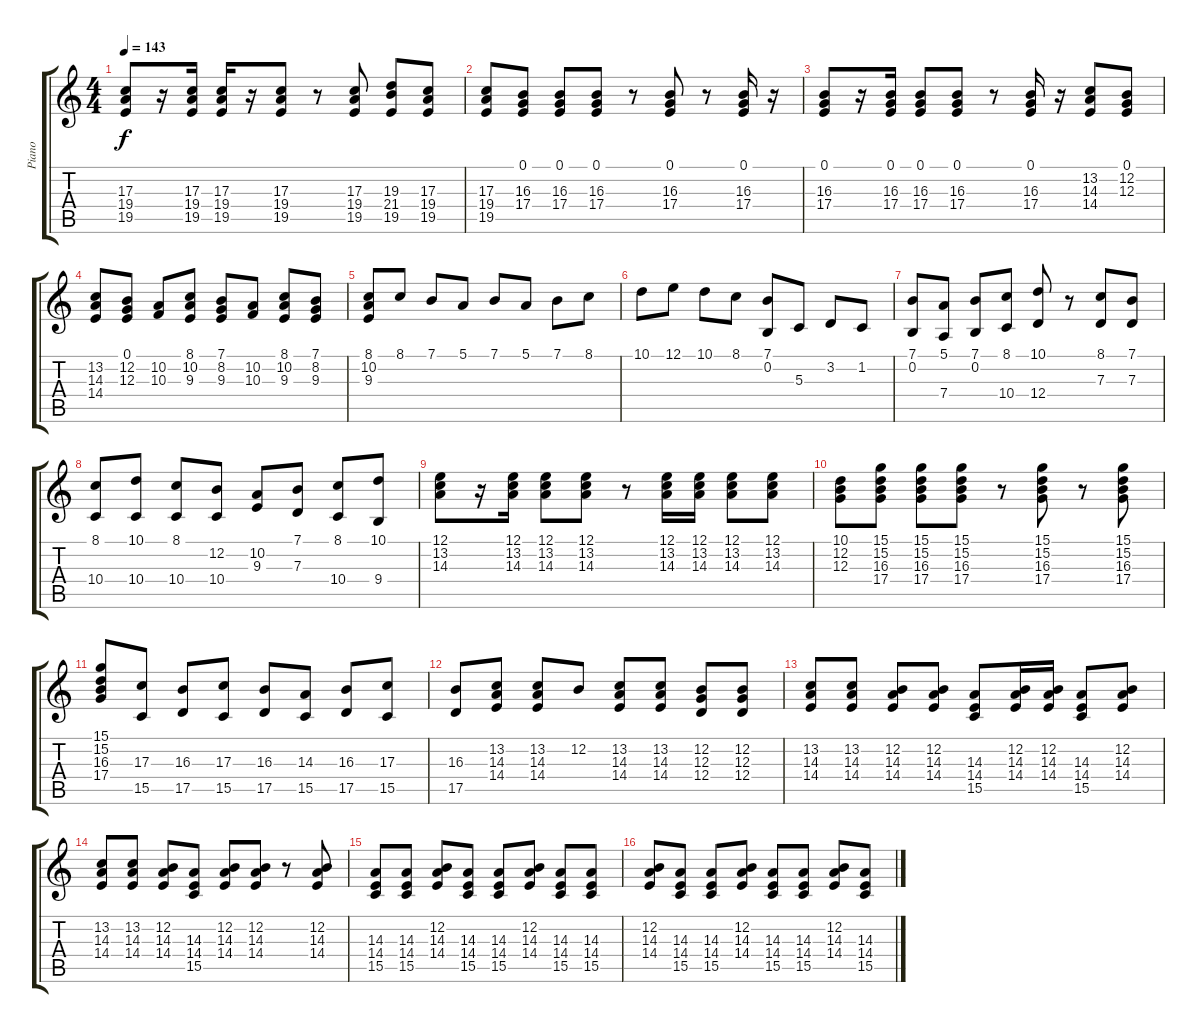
\track ("Piano" "Piano") {instrument brightacousticpiano}
\staff {score tabs}
\tuning (E4 B3 G3 D3 A2 E2) {hide}
\ts (4 4)
\tempo 143
\clef g2
\ks c
(17.3 19.4 19.5).8{dy f volume 16 balance 8} r.16 (17.3 19.4 19.5).16 (17.3 19.4 19.5).16 r.16 (17.3 19.4 19.5).8 r.8 (17.3 19.4 19.5).8 (19.3 21.4 19.5).8 (17.3 19.4 19.5).8 |
(17.3 19.4 19.5).8 (0.1 16.3 17.4).8 (0.1 16.3 17.4).8 (0.1 16.3 17.4).8 r.8 (0.1 16.3 17.4).8 r.8 (0.1 16.3 17.4).16 r.16 |
(0.1 16.3 17.4).8 r.16 (0.1 16.3 17.4).16 (0.1 16.3 17.4).8 (0.1 16.3 17.4).8 r.8 (0.1 16.3 17.4).16 r.16 (13.2 14.3 14.4).8 (0.1 12.2 12.3).8 |
(13.2 14.3 14.4).8 (0.1 12.2 12.3).8 (10.2 10.3).8 (8.1 10.2 9.3).8 (7.1 8.2 9.3).8 (10.2 10.3).8 (8.1 10.2 9.3).8 (7.1 8.2 9.3).8 |
(8.1 10.2 9.3).8{volume 16 balance 8} 8.1.8 7.1.8 5.1.8 7.1.8 5.1.8 7.1.8 8.1.8 |
10.1.8 12.1.8 10.1.8 8.1.8 (7.1 0.2).8 5.3.8 3.2.8 1.2.8 |
(7.1 0.2).8 (5.1 7.4).8 (7.1 0.2).8 (8.1 10.4).8 (10.1 12.4).8 r.8 (8.1 7.3).8 (7.1 7.3).8 |
(8.1 10.4).8 (10.1 10.4).8 (8.1 10.4).8 (12.2 10.4).8 (10.2 9.3).8 (7.1 7.3).8 (8.1 10.4).8 (10.1 9.4).8 |
(12.1 13.2 14.3).8 r.16 (12.1 13.2 14.3).16 (12.1 13.2 14.3).8 (12.1 13.2 14.3).8 r.8 (12.1 13.2 14.3).16 (12.1 13.2 14.3).16 (12.1 13.2 14.3).8 (12.1 13.2 14.3).8 |
(10.1 12.2 12.3).8 (15.1 15.2 16.3 17.4).8 (15.1 15.2 16.3 17.4).8 (15.1 15.2 16.3 17.4).8 r.8 (15.1 15.2 16.3 17.4).8 r.8 (15.1 15.2 16.3 17.4).8 |
(15.1 15.2 16.3 17.4).8 (17.3 15.5).8 (16.3 17.5).8 (17.3 15.5).8 (16.3 17.5).8 (14.3 15.5).8 (16.3 17.5).8 (17.3 15.5).8 |
(16.3 17.5).8 (13.2 14.3 14.4).8 (13.2 14.3 14.4).8 12.2.8 (13.2 14.3 14.4).8 (13.2 14.3 14.4).8 (12.2 12.3 12.4).8 (12.2 12.3 12.4).8 |
(13.2 14.3 14.4).8 (13.2 14.3 14.4).8 (12.2 14.3 14.4).8 (12.2 14.3 14.4).8 (14.3 14.4 15.5).8 (12.2 14.3 14.4).16 (12.2 14.3 14.4).16 (14.3 14.4 15.5).8 (12.2 14.3 14.4).8 |
(13.2 14.3 14.4).8 (13.2 14.3 14.4).8 (12.2 14.3 14.4).8 (14.3 14.4 15.5).8 (12.2 14.3 14.4).8 (12.2 14.3 14.4).8 r.8 (12.2 14.3 14.4).8 |
(14.3 14.4 15.5).8 (14.3 14.4 15.5).8 (12.2 14.3 14.4).8 (14.3 14.4 15.5).8 (14.3 14.4 15.5).8 (12.2 14.3 14.4).8 (14.3 14.4 15.5).8 (14.3 14.4 15.5).8 |
(12.2 14.3 14.4).8 (14.3 14.4 15.5).8 (14.3 14.4 15.5).8 (12.2 14.3 14.4).8 (14.3 14.4 15.5).8 (14.3 14.4 15.5).8 (12.2 14.3 14.4).8 (14.3 14.4 15.5).8
